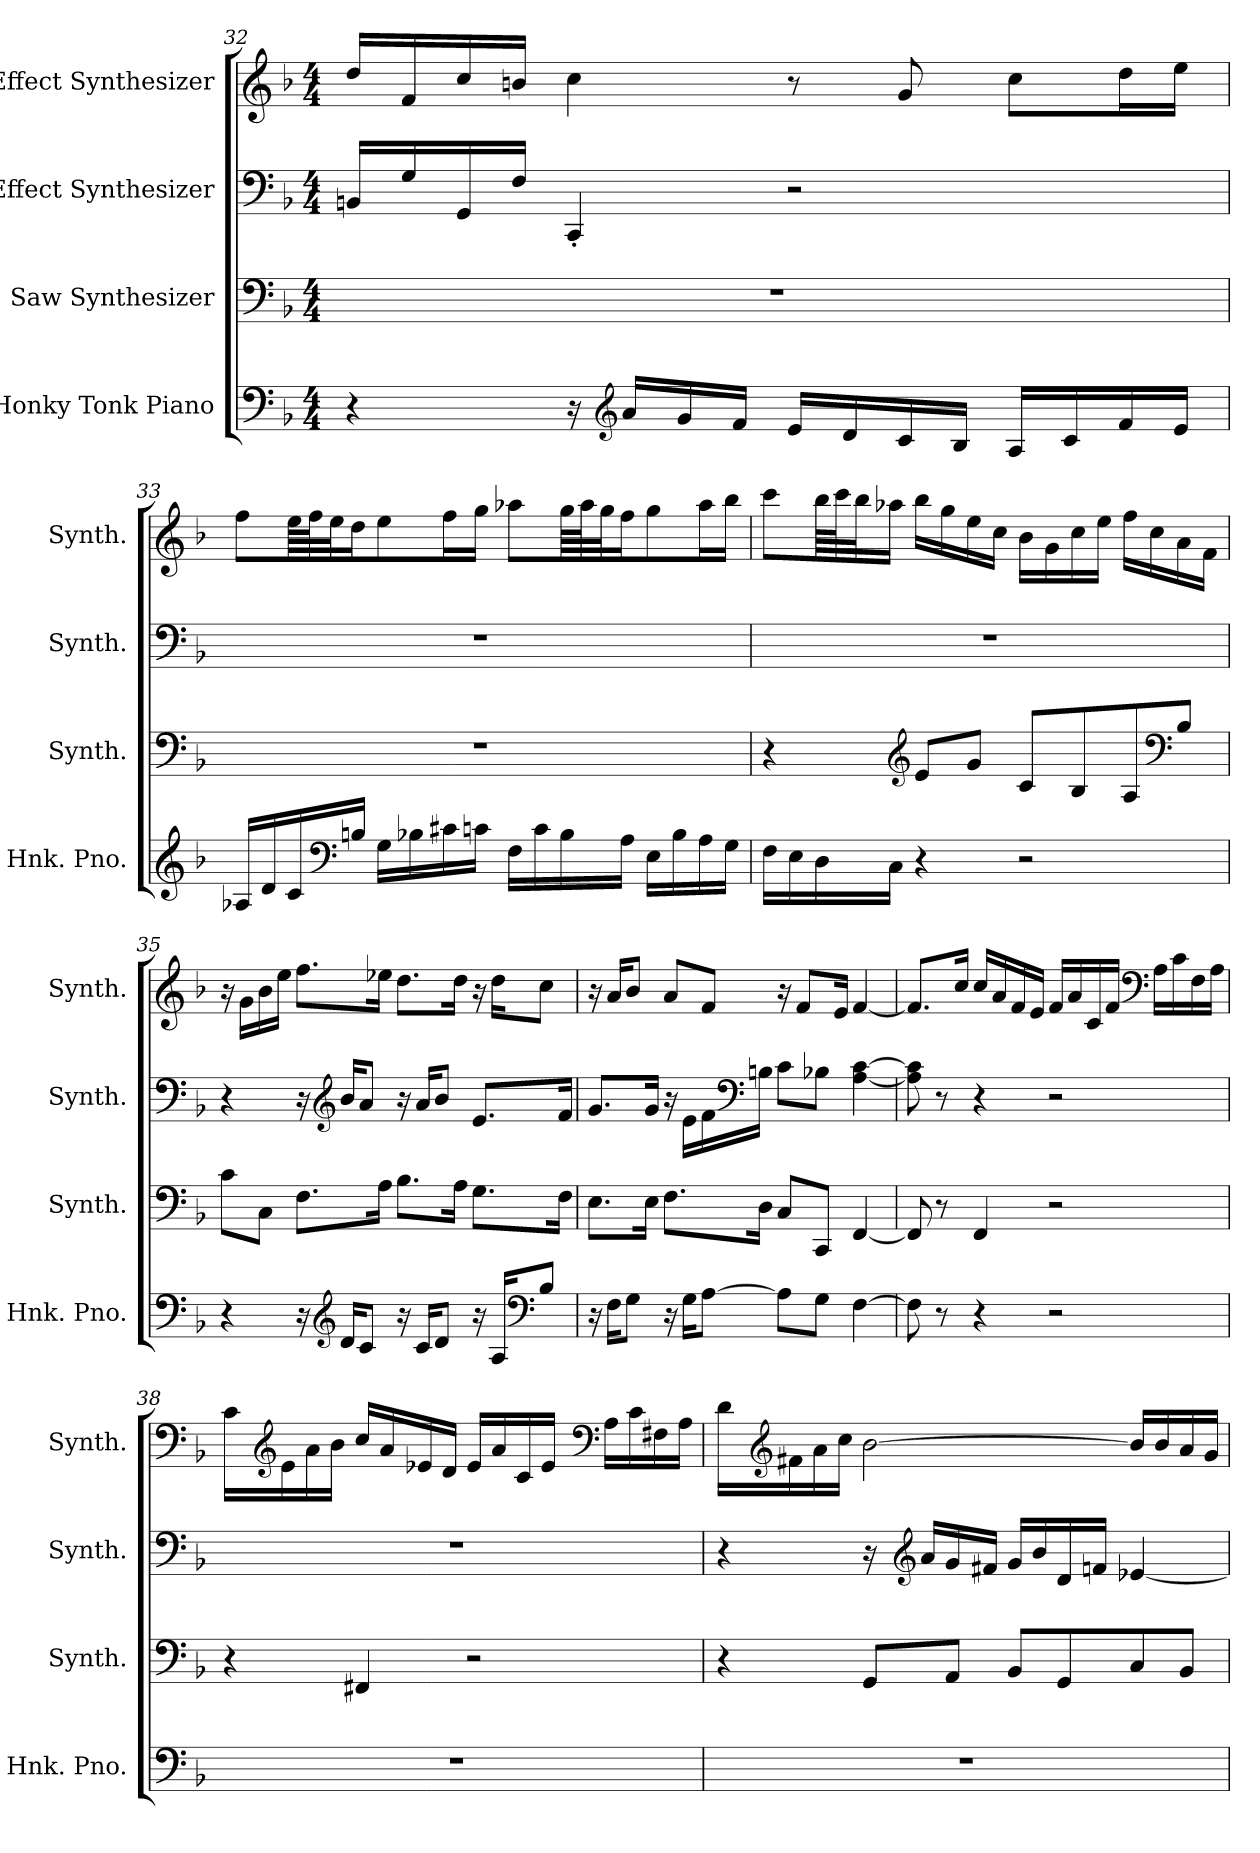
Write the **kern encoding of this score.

**kern	**kern	**kern	**kern
*part4	*part3	*part2	*part1
*staff4	*staff3	*staff2	*staff1
*I"Honky Tonk Piano	*I"Saw Synthesizer	*I"Effect Synthesizer	*I"Effect Synthesizer
*I'Hnk. Pno.	*I'Synth.	*I'Synth.	*I'Synth.
*clefF4	*clefF4	*clefF4	*clefG2
*k[b-]	*k[b-]	*k[b-]	*k[b-]
*M4/4	*M4/4	*M4/4	*M4/4
=32	=32	=32	=32
4r	1r	16BBn/LL	16dd/LL
.	.	16G/	16f/
.	.	16GG/	16cc/
.	.	16F/JJ	16bn/JJ
16r	.	4CC'/	4cc\
*clefG2	*	*	*
16a/LL	.	.	.
16g/	.	.	.
16f/JJ	.	.	.
16e/LL	.	2r	8r
16d/	.	.	.
16c/	.	.	8g/
16B-/JJ	.	.	.
16A/LL	.	.	8cc\L
16c/	.	.	.
16f/	.	.	16dd\L
16e/JJ	.	.	16ee\JJ
!!LO:LB:g=z
=33	=33	=33	=33
16A-X/LL	1r	1r	8ff\L
16d/	.	.	.
16c/	.	.	64ee\LLL
.	.	.	64ff\J
.	.	.	32ee\J
*clefF4	*	*	*
16Bn/JJ	.	.	16dd\J
16G\LL	.	.	8ee\
16B-X\	.	.	.
16c#X\	.	.	16ff\L
16cn\JJ	.	.	16gg\JJ
16F\LL	.	.	8aa-X\L
16c\	.	.	.
16B-\	.	.	64gg\LLL
.	.	.	64aa-\J
.	.	.	32gg\J
16A-\JJ	.	.	16ff\J
16E\LL	.	.	8gg\
16B-\	.	.	.
16A-\	.	.	16aa-\L
16G\JJ	.	.	16bb-\JJ
!!LO:PB:g=z
=34	=34	=34	=34
16F\LL	4r	1r	8ccc\L
16E\	.	.	.
16D\	.	.	64bb-\LLL
.	.	.	64ccc\J
.	.	.	32bb-\J
16C\JJ	.	.	16aa-X\JJ
*	*clefG2	*	*
4r	8e/L	.	16bb-\LL
.	.	.	16gg\
.	8g/J	.	16ee\
.	.	.	16cc\JJ
2r	8c/L	.	16b-\LL
.	.	.	16g\
.	8B-/	.	16cc\
.	.	.	16ee\JJ
.	8A/	.	16ff\LL
.	.	.	16cc\
*	*clefF4	*	*
.	8B-/J	.	16a\
.	.	.	16f\JJ
=35	=35	=35	=35
4r	8c\L	4r	16r
.	.	.	16g\LL
.	8C\J	.	16b-\
.	.	.	16ee\JJ
16r	8.F\L	16r	8.ff\L
*clefG2	*	*clefG2	*
16d/KL	.	16b-/KL	.
8c/J	.	8a/J	.
.	16A\Jk	.	16ee-X\Jk
16r	8.B-\L	16r	8.dd\L
16c/KL	.	16a/KL	.
8d/J	.	8b-/J	.
.	16A\Jk	.	16dd\Jk
16r	8.G\L	8.e/L	16r
16A/KL	.	.	16dd\KL
*clefF4	*	*	*
8B-/J	.	.	8cc\J
.	16F\Jk	16f/Jk	.
!!LO:LB:g=z
=36	=36	=36	=36
16r	8.E\L	8.g/L	16r
16F\KL	.	.	16a/KL
8G\J	.	.	8b-/J
.	16E\Jk	16g/Jk	.
16r	8.F\L	16r	8a/L
16G\KL	.	16e\LL	.
[8A\J	.	16f\	8f/J
*	*	*clefF4	*
.	16D\Jk	16Bn\JJ	.
8A\L]	8C/L	8c\L	16r
.	.	.	8f/L
8G\J	8CC/J	8B-X\J	.
.	.	.	16e/Jk
[4F\	[4FF/	[4A\ [4c\	[4f/
=37	=37	=37	=37
8F\]	8FF/]	8A\] 8c\]	8.f/L]
8r	8r	8r	.
.	.	.	16cc/Jk
4r	4FF/	4r	16cc/LL
.	.	.	16a/
.	.	.	16f/
.	.	.	16e/JJ
2r	2r	2r	16f/LL
.	.	.	16a/
.	.	.	16c/
.	.	.	16f/JJ
*	*	*	*clefF4
.	.	.	16A\LL
.	.	.	16c\
.	.	.	16F\
.	.	.	16A\JJ
!!LO:LB:g=z
=38	=38	=38	=38
1r	4r	1r	16c\LL
*	*	*	*clefG2
.	.	.	16e\
.	.	.	16a\
.	.	.	16b-\JJ
.	4FF#X/	.	16cc/LL
.	.	.	16a/
.	.	.	16e-X/
.	.	.	16d/JJ
.	2r	.	16e-/LL
.	.	.	16a/
.	.	.	16c/
.	.	.	16e-/JJ
*	*	*	*clefF4
.	.	.	16A\LL
.	.	.	16c\
.	.	.	16F#X\
.	.	.	16A\JJ
!!LO:PB:g=z
=39	=39	=39	=39
1r	4r	4r	16d\LL
*	*	*	*clefG2
.	.	.	16f#X\
.	.	.	16a\
.	.	.	16cc\JJ
.	8GG/L	16r	[2b-\
*	*	*clefG2	*
.	.	16a/LL	.
.	8AA/J	16g/	.
.	.	16f#X/JJ	.
.	8BB-/L	16g/LL	.
.	.	16b-/	.
.	8GG/	16d/	.
.	.	16fn/JJ	.
.	8C/	[4e-X/	16b-/LL]
.	.	.	16b-/
.	8BB-/J	.	16a/
.	.	.	16g/JJ
=	=	=	=
*-	*-	*-	*-
